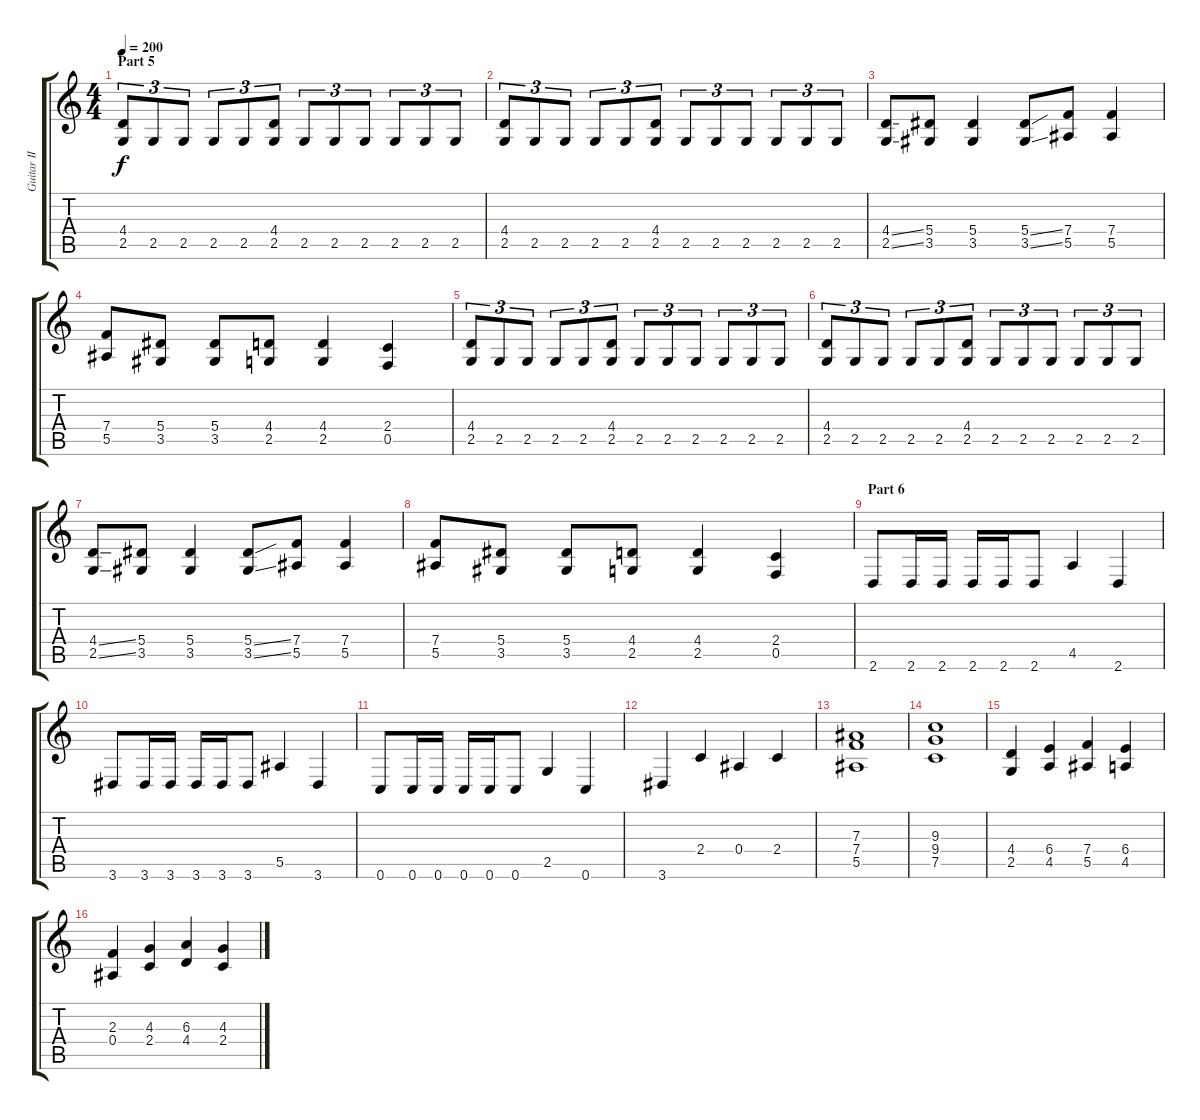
\track ("Guitar II" "Guitar II") {instrument distortionguitar}
\staff {score tabs}
\tuning (C4 G3 Eb3 Bb2 F2 C2) {hide}
\ts (4 4)
\section ("" "Part 5")
\tempo 200
\clef g2
\ks c
(4.4 2.5).8{tu (3 2) dy f balance 8} 2.5.8{tu (3 2)} 2.5.8{tu (3 2)} 2.5.8{tu (3 2)} 2.5.8{tu (3 2)} (4.4 2.5).8{tu (3 2)} 2.5.8{tu (3 2)} 2.5.8{tu (3 2)} 2.5.8{tu (3 2)} 2.5.8{tu (3 2)} 2.5.8{tu (3 2)} 2.5.8{tu (3 2)} |
(4.4 2.5).8{tu (3 2)} 2.5.8{tu (3 2)} 2.5.8{tu (3 2)} 2.5.8{tu (3 2)} 2.5.8{tu (3 2)} (4.4 2.5).8{tu (3 2)} 2.5.8{tu (3 2)} 2.5.8{tu (3 2)} 2.5.8{tu (3 2)} 2.5.8{tu (3 2)} 2.5.8{tu (3 2)} 2.5.8{tu (3 2)} |
(4.4{ss} 2.5{ss}).8 (5.4 3.5).8 (5.4 3.5).4 (5.4{ss} 3.5{ss}).8 (7.4 5.5).8 (7.4 5.5).4 |
(7.4 5.5).8 (5.4 3.5).8 (5.4 3.5).8 (4.4 2.5).8 (4.4 2.5).4 (2.4 0.5).4 |
(4.4 2.5).8{tu (3 2)} 2.5.8{tu (3 2)} 2.5.8{tu (3 2)} 2.5.8{tu (3 2)} 2.5.8{tu (3 2)} (4.4 2.5).8{tu (3 2)} 2.5.8{tu (3 2)} 2.5.8{tu (3 2)} 2.5.8{tu (3 2)} 2.5.8{tu (3 2)} 2.5.8{tu (3 2)} 2.5.8{tu (3 2)} |
(4.4 2.5).8{tu (3 2)} 2.5.8{tu (3 2)} 2.5.8{tu (3 2)} 2.5.8{tu (3 2)} 2.5.8{tu (3 2)} (4.4 2.5).8{tu (3 2)} 2.5.8{tu (3 2)} 2.5.8{tu (3 2)} 2.5.8{tu (3 2)} 2.5.8{tu (3 2)} 2.5.8{tu (3 2)} 2.5.8{tu (3 2)} |
(4.4{ss} 2.5{ss}).8 (5.4 3.5).8 (5.4 3.5).4 (5.4{ss} 3.5{ss}).8 (7.4 5.5).8 (7.4 5.5).4 |
(7.4 5.5).8 (5.4 3.5).8 (5.4 3.5).8 (4.4 2.5).8 (4.4 2.5).4 (2.4 0.5).4 |
\section ("" "Part 6")
2.6.8{balance 14} 2.6.16 2.6.16 2.6.16 2.6.16 2.6.8 4.5.4 2.6.4 |
3.6.8 3.6.16 3.6.16 3.6.16 3.6.16 3.6.8 5.5.4 3.6.4 |
0.6.8 0.6.16 0.6.16 0.6.16 0.6.16 0.6.8 2.5.4 0.6.4 |
3.6.4 2.4.4 0.4.4 2.4.4 |
(7.3 7.4 5.5).1 |
(9.3 9.4 7.5).1 |
(4.4 2.5).4 (6.4 4.5).4 (7.4 5.5).4 (6.4 4.5).4 |
(2.3 0.4).4 (4.3 2.4).4 (6.3 4.4).4 (4.3 2.4).4
